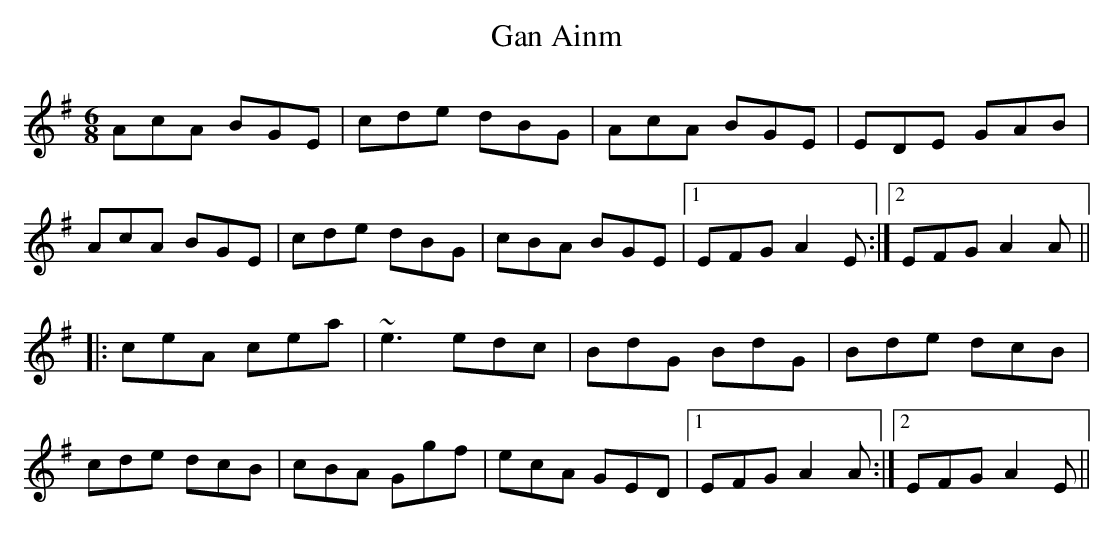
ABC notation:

X:1
T:Gan Ainm
M:6/8
L:1/8
K:Ador
AcA BGE|cde dBG|AcA BGE|EDE GAB|!
AcA BGE|cde dBG|cBA BGE|1 EFG A2E:|2 EFG A2A||!
|:ceA cea|~e3 edc|BdG BdG|Bde dcB|!
cde dcB|cBA Ggf|ecA GED|1 EFG A2A:|2 EFG A2E||!
